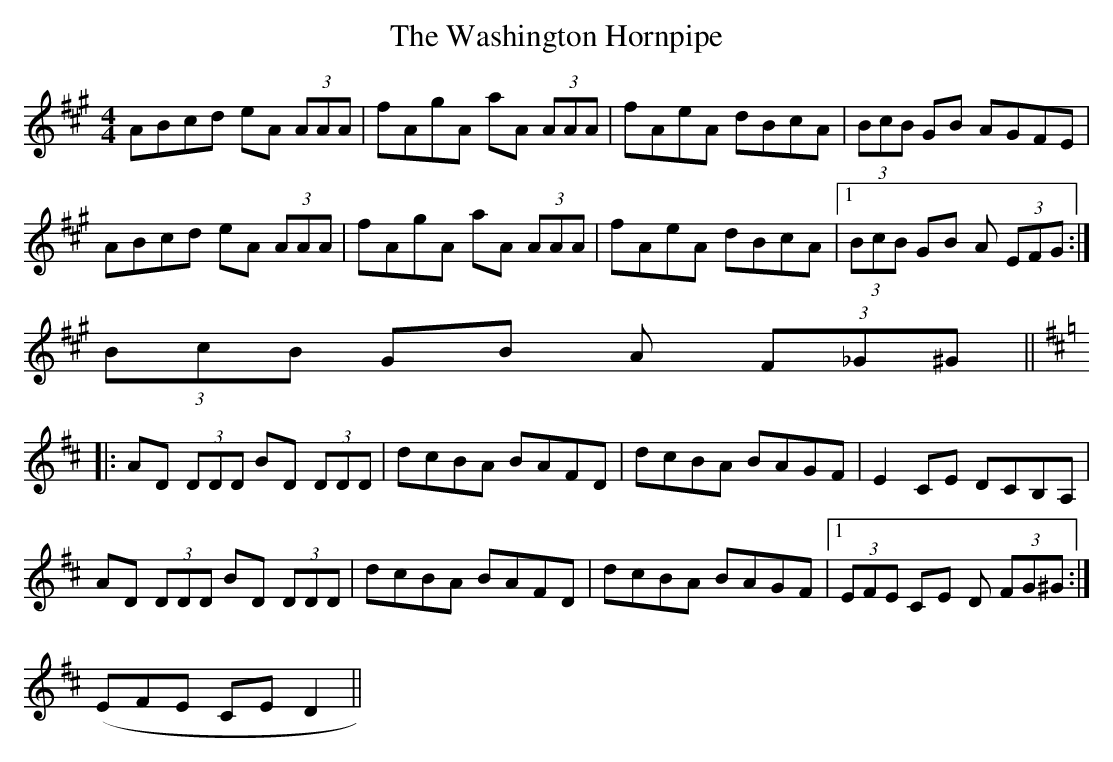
X:1
T:Washington Hornpipe, The
M:4/4
L:1/8
K:A
ABcd eA (3AAA | fAgA aA (3AAA | fAeA dBcA | (3BcB GB AGFE |
ABcd eA (3AAA | fAgA aA (3AAA | fAeA dBcA |1 (3BcB GB A (3EFG :|
2 (3BcB GB A (3F_G^G ||:
K:D
AD (3DDD BD (3DDD | dcBA BAFD | dcBA BAGF | E2 CE DCB,A, |
AD (3DDD BD (3DDD | dcBA BAFD | dcBA BAGF |1 (3EFE CE D (3FG^G :|
2 (EFE CE D2 ||
